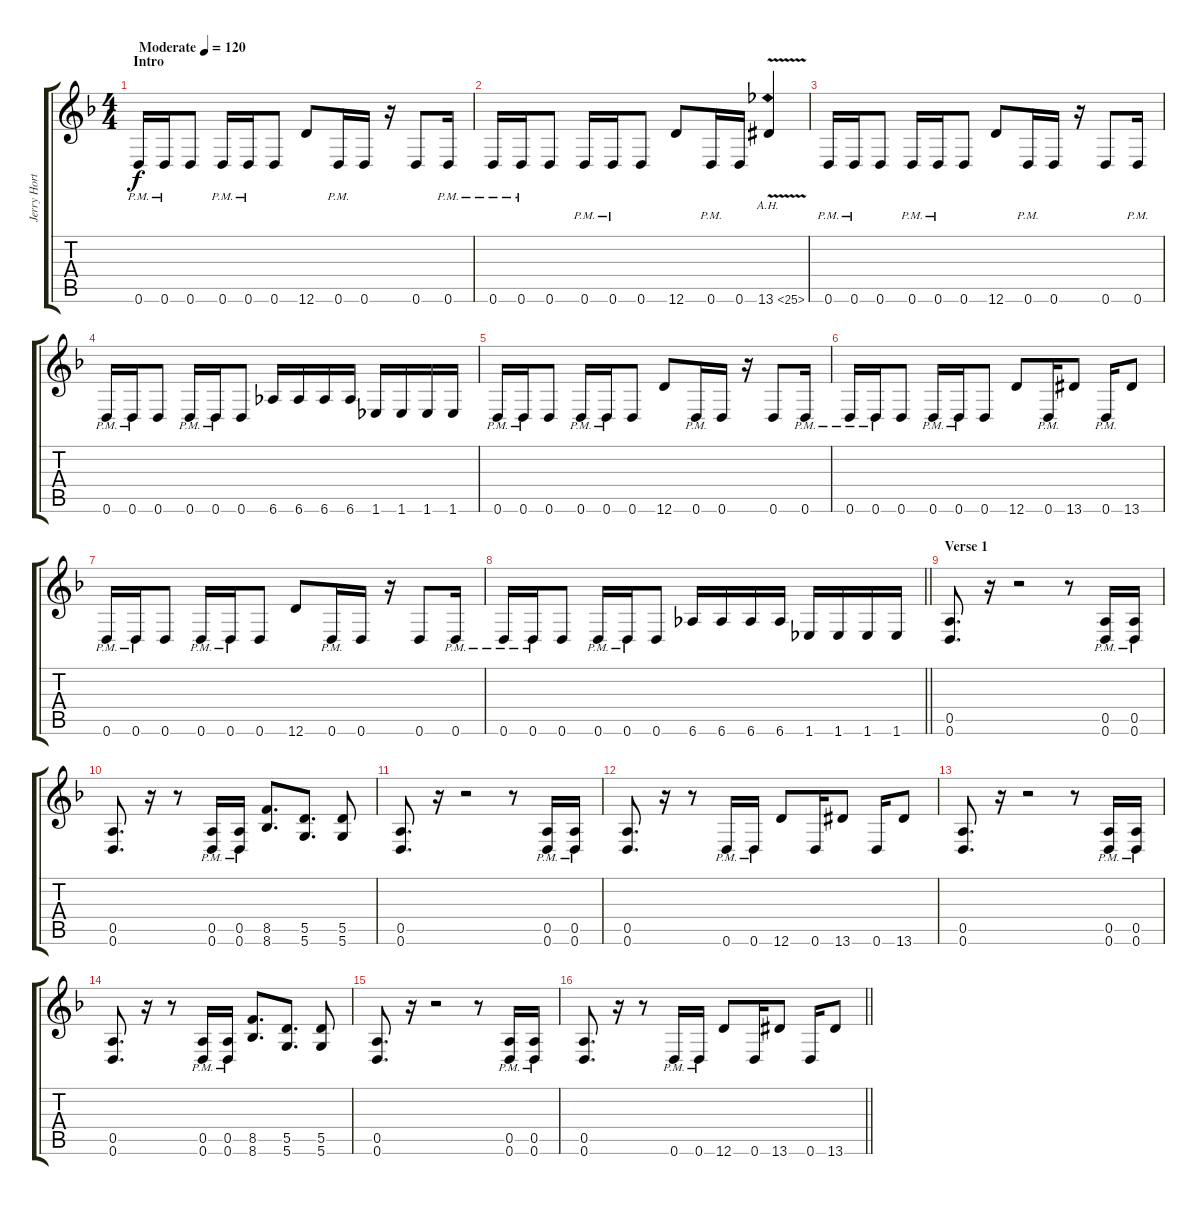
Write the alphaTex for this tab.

\track ("Jerry Horton (Rhythm Left)" "Jerry Hort") {instrument distortionguitar}
\staff {score tabs}
\tuning (E4 B3 G3 D3 A2 D2) {hide}
\ts (4 4)
\section ("" "Intro")
\tempo (120 "Moderate")
\clef g2
\ks dminor
0.6{pm}.16{dy f instrument distortionguitar} 0.6{pm}.16 0.6.8 0.6{pm}.16 0.6{pm}.16 0.6.8 12.6.8 0.6{pm}.16 0.6.16 r.16 0.6.8 0.6{pm}.16 |
0.6{pm}.16 0.6{pm}.16 0.6.8 0.6{pm}.16 0.6{pm}.16 0.6.8 12.6.8 0.6{pm}.16 0.6.16 13.6{ah 12 v acc #}.4 |
0.6{pm}.16 0.6{pm}.16 0.6.8 0.6{pm}.16 0.6{pm}.16 0.6.8 12.6.8 0.6{pm}.16 0.6.16 r.16 0.6.8 0.6{pm}.16 |
0.6{pm}.16 0.6{pm}.16 0.6.8 0.6{pm}.16 0.6{pm}.16 0.6.8 6.6.16 6.6.16 6.6.16 6.6.16 1.6.16 1.6.16 1.6.16 1.6.16 |
0.6{pm}.16 0.6{pm}.16 0.6.8 0.6{pm}.16 0.6{pm}.16 0.6.8 12.6.8 0.6{pm}.16 0.6.16 r.16 0.6.8 0.6{pm}.16 |
0.6{pm}.16 0.6{pm}.16 0.6.8 0.6{pm}.16 0.6{pm}.16 0.6.8 12.6.8 0.6{pm}.16 13.6{acc #}.8 0.6{pm}.16 13.6{acc #}.8 |
0.6{pm}.16 0.6{pm}.16 0.6.8 0.6{pm}.16 0.6{pm}.16 0.6.8 12.6.8 0.6{pm}.16 0.6.16 r.16 0.6.8 0.6{pm}.16 |
\barLineRight lightlight
0.6{pm}.16 0.6{pm}.16 0.6.8 0.6{pm}.16 0.6{pm}.16 0.6.8 6.6.16 6.6.16 6.6.16 6.6.16 1.6.16 1.6.16 1.6.16 1.6.16 |
\section ("" "Verse 1")
(0.5 0.6).8{d} r.16 r.2 r.8 (0.5{pm} 0.6{pm}).16 (0.5{pm} 0.6{pm}).16 |
(0.5 0.6).8{d} r.16 r.8 (0.5{pm} 0.6{pm}).16 (0.5{pm} 0.6{pm}).16 (8.5 8.6).8{d} (5.5 5.6).8{d} (5.5 5.6).8 |
(0.5 0.6).8{d} r.16 r.2 r.8 (0.5{pm} 0.6{pm}).16 (0.5{pm} 0.6{pm}).16 |
(0.5 0.6).8{d} r.16 r.8 0.6{pm}.16 0.6{pm}.16 12.6.8 0.6.16 13.6{acc #}.8 0.6.16 13.6{acc #}.8 |
(0.5 0.6).8{d} r.16 r.2 r.8 (0.5{pm} 0.6{pm}).16 (0.5{pm} 0.6{pm}).16 |
(0.5 0.6).8{d} r.16 r.8 (0.5{pm} 0.6{pm}).16 (0.5{pm} 0.6{pm}).16 (8.5 8.6).8{d} (5.5 5.6).8{d} (5.5 5.6).8 |
(0.5 0.6).8{d} r.16 r.2 r.8 (0.5{pm} 0.6{pm}).16 (0.5{pm} 0.6{pm}).16 |
\barLineRight lightlight
(0.5 0.6).8{d} r.16 r.8 0.6{pm}.16 0.6{pm}.16 12.6.8 0.6.16 13.6{acc #}.8 0.6.16 13.6{acc #}.8
